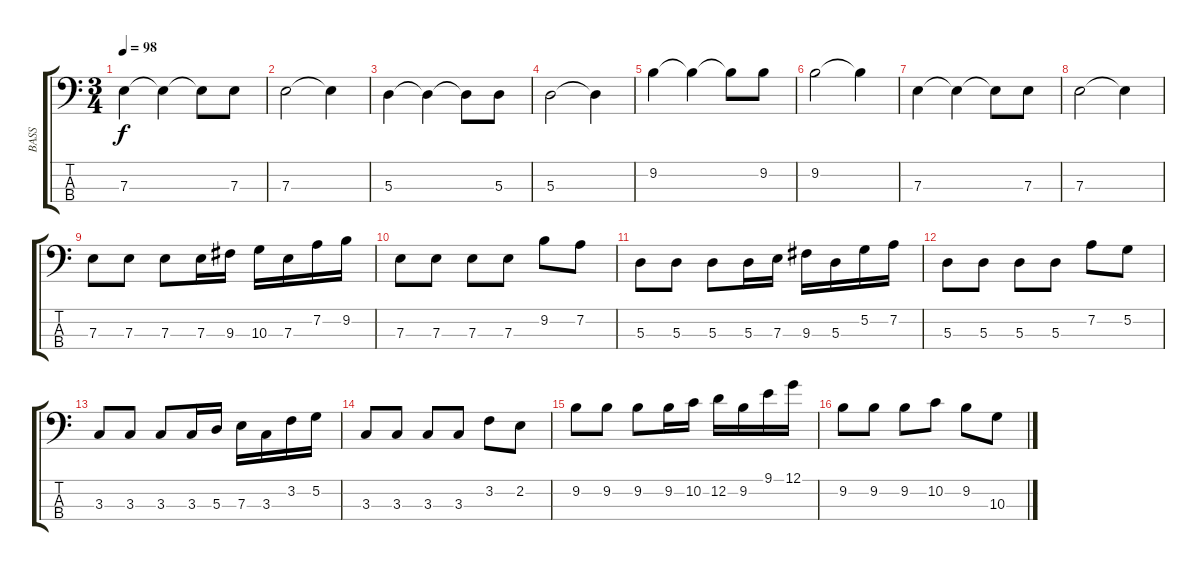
\track ("BASS" "BASS") {instrument acousticguitarnylon}
\staff {score tabs}
\tuning (G2 D2 A1 E1) {hide}
\ts (3 4)
\tempo 98
\clef f4
\ks c
7.3.4{dy f} 7.3{t}.4 7.3{t}.8 7.3.8 |
7.3.2 7.3{t}.4 |
5.3.4 5.3{t}.4 5.3{t}.8 5.3.8 |
5.3.2 5.3{t}.4 |
9.2.4 9.2{t}.4 9.2{t}.8 9.2.8 |
9.2.2 9.2{t}.4 |
7.3.4 7.3{t}.4 7.3{t}.8 7.3.8 |
7.3.2 7.3{t}.4 |
7.3.8 7.3.8 7.3.8 7.3.16 9.3.16 10.3.16 7.3.16 7.2.16 9.2.16 |
7.3.8 7.3.8 7.3.8 7.3.8 9.2.8 7.2.8 |
5.3.8 5.3.8 5.3.8 5.3.16 7.3.16 9.3.16 5.3.16 5.2.16 7.2.16 |
5.3.8 5.3.8 5.3.8 5.3.8 7.2.8 5.2.8 |
3.3.8 3.3.8 3.3.8 3.3.16 5.3.16 7.3.16 3.3.16 3.2.16 5.2.16 |
3.3.8 3.3.8 3.3.8 3.3.8 3.2.8 2.2.8 |
9.2.8 9.2.8 9.2.8 9.2.16 10.2.16 12.2.16 9.2.16 9.1.16 12.1.16 |
9.2.8 9.2.8 9.2.8 10.2.8 9.2.8 10.3.8
